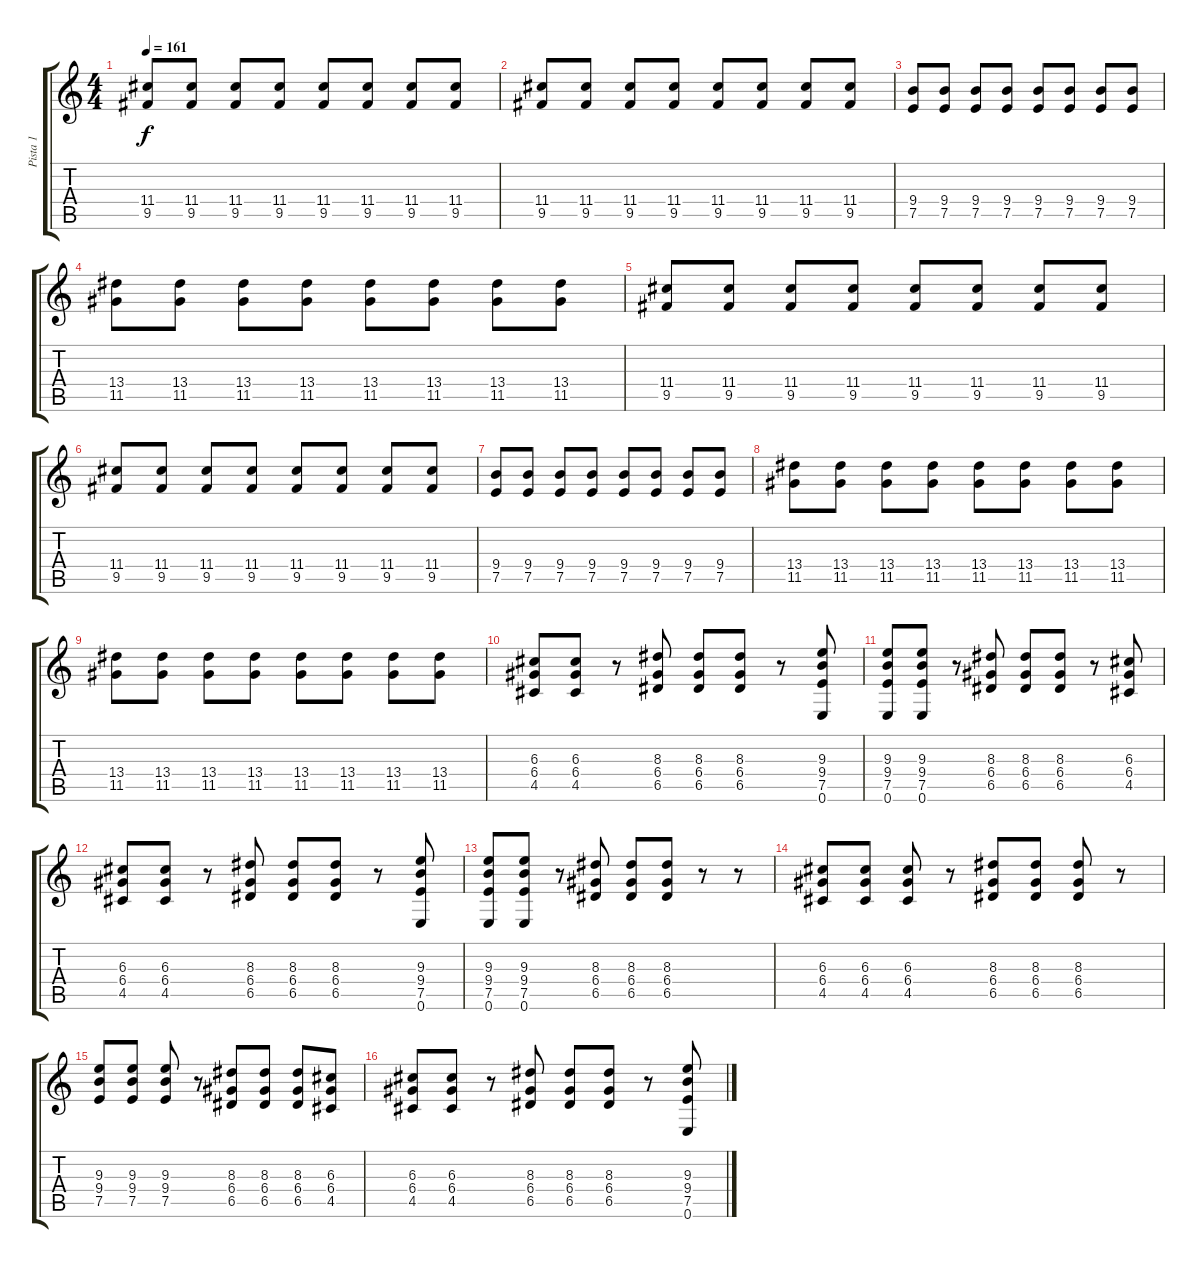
\track ("Pista 1" "Pista 1") {instrument overdrivenguitar}
\staff {score tabs}
\tuning (E4 B3 G3 D3 A2 E2) {hide}
\ts (4 4)
\tempo 161
\clef g2
\ks c
(11.4 9.5).8{dy f} (11.4 9.5).8 (11.4 9.5).8 (11.4 9.5).8 (11.4 9.5).8 (11.4 9.5).8 (11.4 9.5).8 (11.4 9.5).8 |
(11.4 9.5).8 (11.4 9.5).8 (11.4 9.5).8 (11.4 9.5).8 (11.4 9.5).8 (11.4 9.5).8 (11.4 9.5).8 (11.4 9.5).8 |
(9.4 7.5).8 (9.4 7.5).8 (9.4 7.5).8 (9.4 7.5).8 (9.4 7.5).8 (9.4 7.5).8 (9.4 7.5).8 (9.4 7.5).8 |
(13.4 11.5).8 (13.4 11.5).8 (13.4 11.5).8 (13.4 11.5).8 (13.4 11.5).8 (13.4 11.5).8 (13.4 11.5).8 (13.4 11.5).8 |
(11.4 9.5).8 (11.4 9.5).8 (11.4 9.5).8 (11.4 9.5).8 (11.4 9.5).8 (11.4 9.5).8 (11.4 9.5).8 (11.4 9.5).8 |
(11.4 9.5).8 (11.4 9.5).8 (11.4 9.5).8 (11.4 9.5).8 (11.4 9.5).8 (11.4 9.5).8 (11.4 9.5).8 (11.4 9.5).8 |
(9.4 7.5).8 (9.4 7.5).8 (9.4 7.5).8 (9.4 7.5).8 (9.4 7.5).8 (9.4 7.5).8 (9.4 7.5).8 (9.4 7.5).8 |
(13.4 11.5).8 (13.4 11.5).8 (13.4 11.5).8 (13.4 11.5).8 (13.4 11.5).8 (13.4 11.5).8 (13.4 11.5).8 (13.4 11.5).8 |
(13.4 11.5).8 (13.4 11.5).8 (13.4 11.5).8 (13.4 11.5).8 (13.4 11.5).8 (13.4 11.5).8 (13.4 11.5).8 (13.4 11.5).8 |
(6.3 6.4 4.5).8 (6.3 6.4 4.5).8 r.8 (8.3 6.4 6.5).8 (8.3 6.4 6.5).8 (8.3 6.4 6.5).8 r.8 (9.3 9.4 7.5 0.6).8 |
(9.3 9.4 7.5 0.6).8 (9.3 9.4 7.5 0.6).8 r.8 (8.3 6.4 6.5).8 (8.3 6.4 6.5).8 (8.3 6.4 6.5).8 r.8 (6.3 6.4 4.5).8 |
(6.3 6.4 4.5).8 (6.3 6.4 4.5).8 r.8 (8.3 6.4 6.5).8 (8.3 6.4 6.5).8 (8.3 6.4 6.5).8 r.8 (9.3 9.4 7.5 0.6).8 |
(9.3 9.4 7.5 0.6).8 (9.3 9.4 7.5 0.6).8 r.8 (8.3 6.4 6.5).8 (8.3 6.4 6.5).8 (8.3 6.4 6.5).8 r.8 r.8 |
(6.3 6.4 4.5).8 (6.3 6.4 4.5).8 (6.3 6.4 4.5).8 r.8 (8.3 6.4 6.5).8 (8.3 6.4 6.5).8 (8.3 6.4 6.5).8 r.8 |
(9.3 9.4 7.5).8 (9.3 9.4 7.5).8 (9.3 9.4 7.5).8 r.8 (8.3 6.4 6.5).8 (8.3 6.4 6.5).8 (8.3 6.4 6.5).8 (6.3 6.4 4.5).8 |
(6.3 6.4 4.5).8 (6.3 6.4 4.5).8 r.8 (8.3 6.4 6.5).8 (8.3 6.4 6.5).8 (8.3 6.4 6.5).8 r.8 (9.3 9.4 7.5 0.6).8
